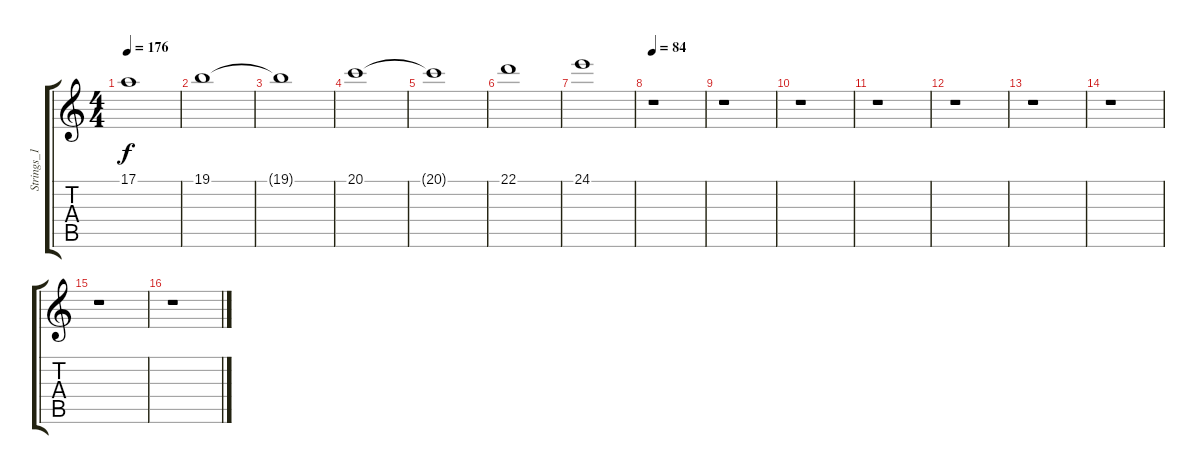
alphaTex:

\track ("Strings_1" "Strings_1") {instrument stringensemble1}
\staff {score tabs}
\tuning (E4 B3 G3 D3 A2 E2) {hide}
\ts (4 4)
\tempo 176
\clef g2
\ks c
17.1{t}.1{dy f} |
19.1.1 |
19.1{t}.1 |
20.1.1 |
20.1{t}.1 |
22.1.1 |
24.1.1 |
\tempo 84
r.1 |
r.1 |
r.1 |
r.1 |
r.1 |
r.1 |
r.1 |
r.1 |
r.1
